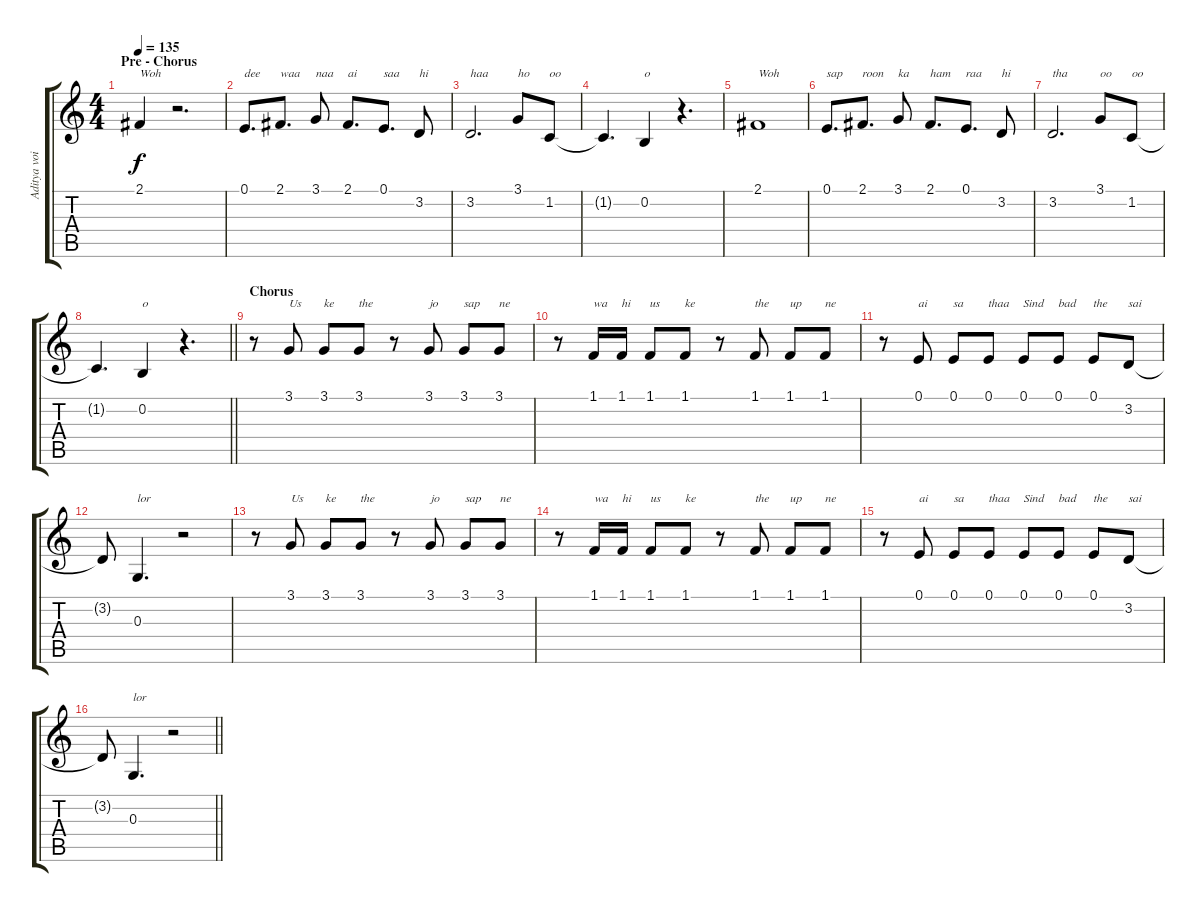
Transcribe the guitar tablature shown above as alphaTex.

\track ("Aditya voice" "Aditya voi") {instrument sopranosax}
\staff {score tabs}
\tuning (E4 B3 G3 D3 A2 E2) {hide}
\ts (4 4)
\section ("" "Pre - Chorus")
\tempo 135
\clef g2
\ks c
2.1.4{txt "Woh" dy f} r.2{d} |
0.1.8{d txt "dee"} 2.1.8{d txt "waa"} 3.1.8{txt "naa"} 2.1.8{d txt "ai"} 0.1.8{d txt "saa"} 3.2.8{txt "hi"} |
3.2.2{d txt "haa"} 3.1.8{txt "ho"} 1.2.8{txt "oo"} |
1.2{t}.4{d} 0.2.4{txt "o"} r.4{d} |
2.1.1{txt "Woh "} |
0.1.8{d txt "sap"} 2.1.8{d txt "roon"} 3.1.8{txt "ka"} 2.1.8{d txt "ham"} 0.1.8{d txt "raa"} 3.2.8{txt "hi"} |
3.2.2{d txt "tha"} 3.1.8{txt "oo"} 1.2.8{txt "oo"} |
\barLineRight lightlight
1.2{t}.4{d} 0.2.4{txt "o"} r.4{d} |
\section ("" "Chorus")
r.8 3.1.8{txt "Us"} 3.1.8{txt "ke"} 3.1.8{txt "the"} r.8 3.1.8{txt "jo"} 3.1.8{txt "sap"} 3.1.8{txt "ne"} |
r.8 1.1.16{txt "wa"} 1.1.16{txt "hi"} 1.1.8{txt "us"} 1.1.8{txt "ke"} r.8 1.1.8{txt "the"} 1.1.8{txt "up"} 1.1.8{txt "ne"} |
r.8 0.1.8{txt "ai"} 0.1.8{txt "sa"} 0.1.8{txt "thaa"} 0.1.8{txt "Sind"} 0.1.8{txt "bad"} 0.1.8{txt "the"} 3.2.8{txt "sai"} |
3.2{t}.8 0.3.4{d txt "lor"} r.2 |
r.8 3.1.8{txt "Us"} 3.1.8{txt "ke"} 3.1.8{txt "the"} r.8 3.1.8{txt "jo"} 3.1.8{txt "sap"} 3.1.8{txt "ne"} |
r.8 1.1.16{txt "wa"} 1.1.16{txt "hi"} 1.1.8{txt "us"} 1.1.8{txt "ke"} r.8 1.1.8{txt "the"} 1.1.8{txt "up"} 1.1.8{txt "ne"} |
r.8 0.1.8{txt "ai"} 0.1.8{txt "sa"} 0.1.8{txt "thaa"} 0.1.8{txt "Sind"} 0.1.8{txt "bad"} 0.1.8{txt "the"} 3.2.8{txt "sai"} |
\barLineRight lightlight
3.2{t}.8 0.3.4{d txt "lor"} r.2
